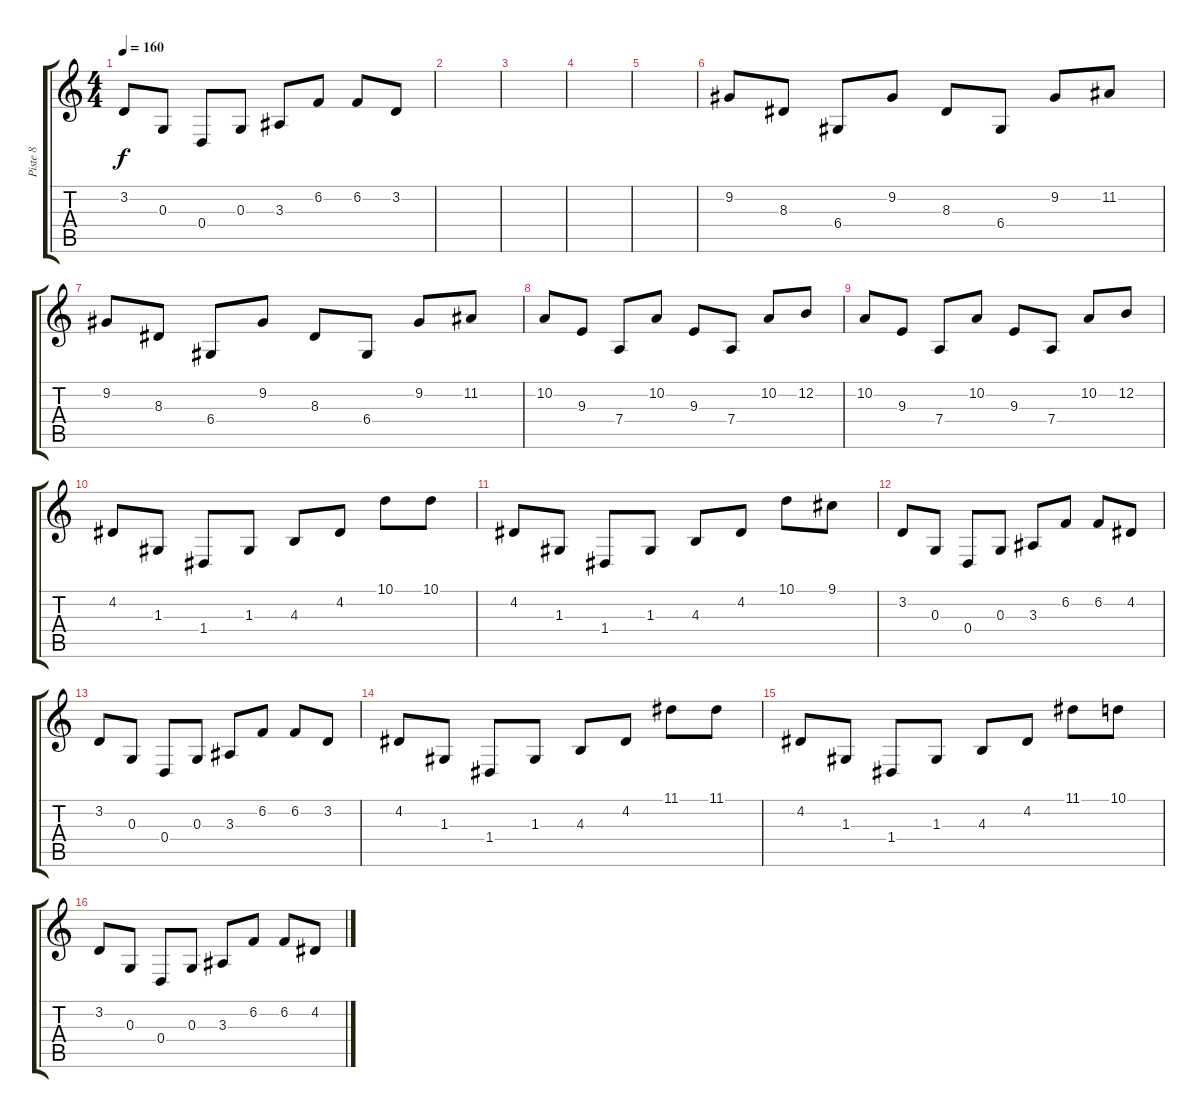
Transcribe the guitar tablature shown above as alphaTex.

\track ("Piste 8" "Piste 8") {instrument harpsichord}
\staff {score tabs}
\tuning (E4 B3 G3 D3 A2 E2) {hide}
\ts (4 4)
\tempo 160
\clef g2
\ks c
3.2.8{dy f} 0.3.8 0.4.8 0.3.8 3.3.8 6.2.8 6.2.8 3.2.8 |
|
|
|
|
9.2.8 8.3.8 6.4.8 9.2.8 8.3.8 6.4.8 9.2.8 11.2.8 |
9.2.8 8.3.8 6.4.8 9.2.8 8.3.8 6.4.8 9.2.8 11.2.8 |
10.2.8 9.3.8 7.4.8 10.2.8 9.3.8 7.4.8 10.2.8 12.2.8 |
10.2.8 9.3.8 7.4.8 10.2.8 9.3.8 7.4.8 10.2.8 12.2.8 |
4.2.8 1.3.8 1.4.8 1.3.8 4.3.8 4.2.8 10.1.8 10.1.8 |
4.2.8 1.3.8 1.4.8 1.3.8 4.3.8 4.2.8 10.1.8 9.1.8 |
3.2.8 0.3.8 0.4.8 0.3.8 3.3.8 6.2.8 6.2.8 4.2.8 |
3.2.8 0.3.8 0.4.8 0.3.8 3.3.8 6.2.8 6.2.8 3.2.8 |
4.2.8 1.3.8 1.4.8 1.3.8 4.3.8 4.2.8 11.1.8 11.1.8 |
4.2.8 1.3.8 1.4.8 1.3.8 4.3.8 4.2.8 11.1.8 10.1.8 |
3.2.8 0.3.8 0.4.8 0.3.8 3.3.8 6.2.8 6.2.8 4.2.8
